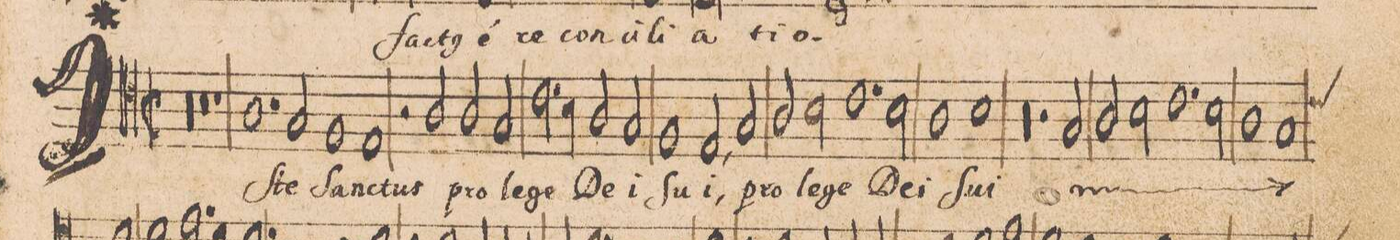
**kern	**text
*I"TENOR.	*
*clefC4	*
*k[]	*
*met(C|)	*
*M2/1	*
00r	.
=2-	=2-
=3-	=3-
0r	.
=4-	=4-
1r	.
1.A	Iſ-
=5-	=5-
2G/	-te
1F	San-
=6-	=6-
1E	-ctus
2r	.
2A/	pro
=7-	=7-
2A/	le-
2G/	.
*2\right	*
2.c\	-ge
4B\	.
=8-	=8-
2A/	De-
2G/	-i
1F	ſu-
=9-	=9-
2E,</	-i,
2G/	pro
2A/	le-
2B\	-ge
=10-	=10-
1.c	De-
2B\	-i
=11-	=11-
1A	ſu-
1B	-i
=12-	=12-
00r	.
=13-	=13-
=14-	=14-
2r	.
*	*ij
2G/	pro
2A/	le-
2B\	-ge
=15-	=15-
1.c	De-
2B\	-i
=16-	=16-
1A	ſu-
1G	-i
*	*Xij
*custos:c	*
=17-	=17-
*-	*-
